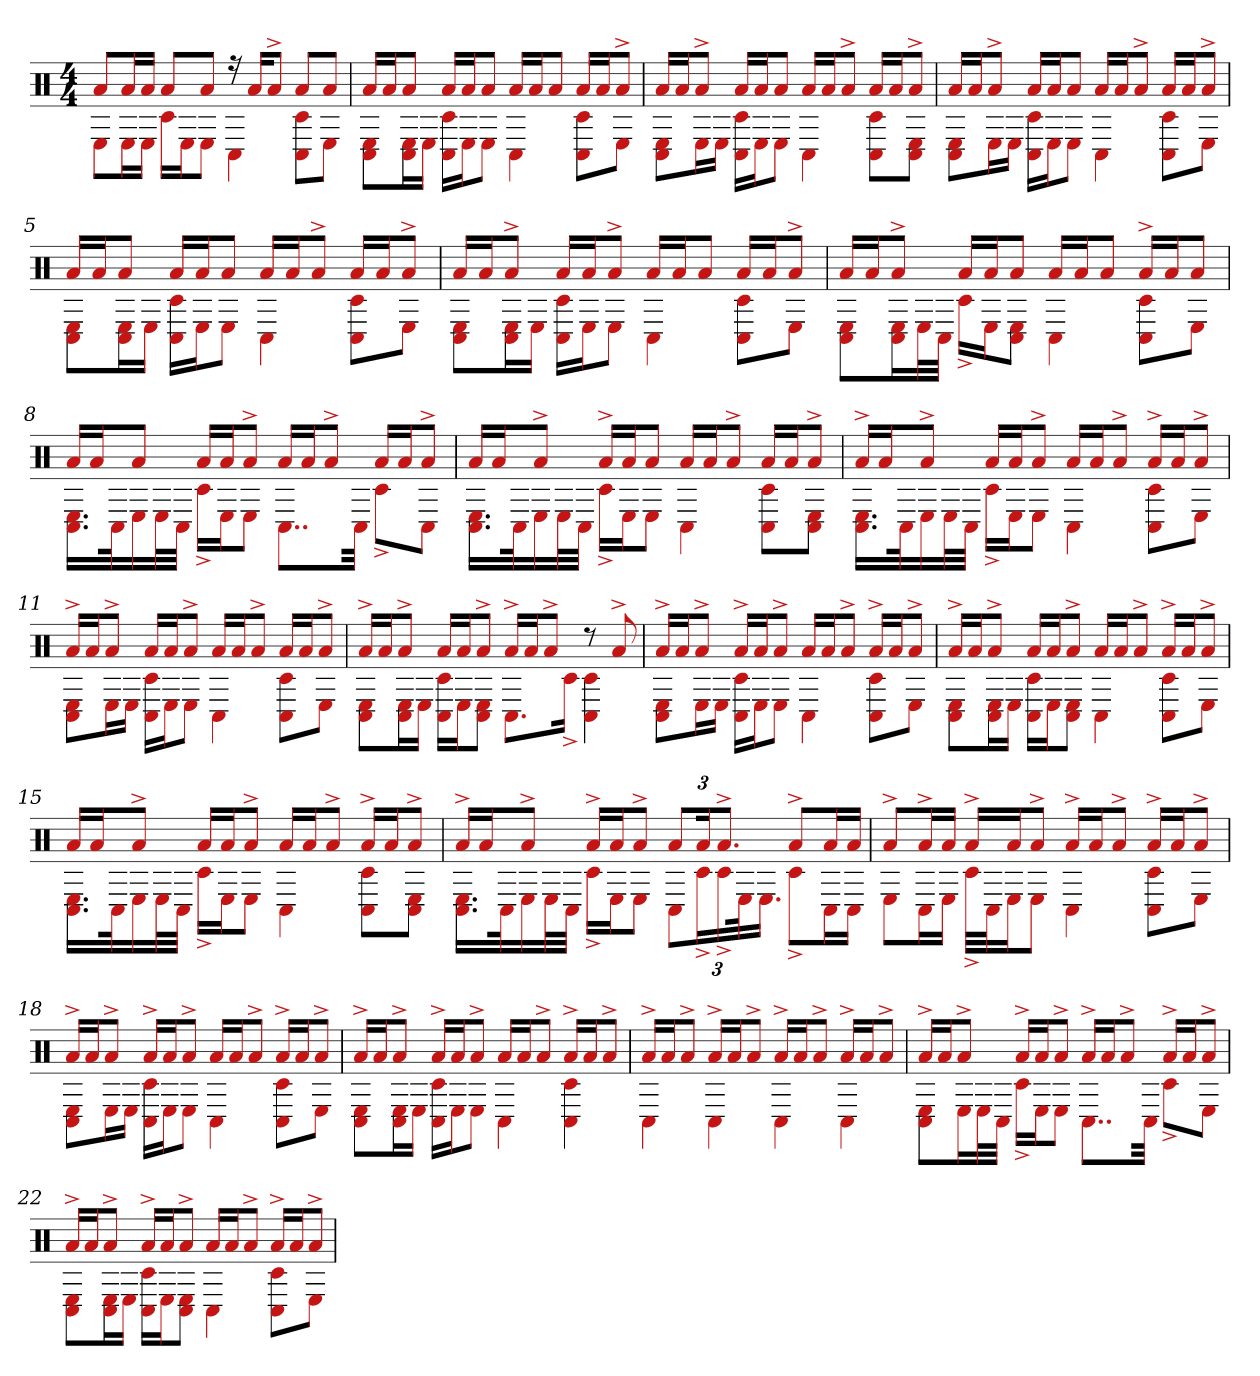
**kern
*part1
*staff1
*clefX
*k[]
*M4/4
=1
*^
8aL	8EL
16aL	16EL
16aJJ	16EJJ
8aL	16c#LL
.	16EJ
8aJ	8EJ
16r	4C#
16aKL	.
8a^J	.
8aL	8C# 8c#L
8aJ	8EJ
=2	=2
16aLL	8C# 8EL
16aJ	.
8aJ	16C# 16EL
.	16EJJ
16aLL	16C# 16c#LL
16aJ	16EJ
8aJ	8EJ
16aLL	4C#
16aJ	.
8aJ	.
16aLL	8C# 8c#L
16aJ	.
8a^J	8EJ
=3	=3
16aLL	8C# 8EL
16aJ	.
8a^J	16EL
.	16EJJ
16aLL	16C# 16c#LL
16aJ	16EJ
8aJ	8EJ
16aLL	4C#
16aJ	.
8a^J	.
16aLL	8C# 8c#L
16aJ	.
8a^J	8C# 8EJ
=4	=4
16aLL	8C# 8EL
16aJ	.
8a^J	16EL
.	16EJJ
16aLL	16C# 16c#LL
16aJ	16EJ
8aJ	8EJ
16aLL	4C#
16aJ	.
8a^J	.
16aLL	8C# 8c#L
16aJ	.
8a^J	8EJ
=5	=5
16aLL	8C# 8EL
16aJ	.
8aJ	16C# 16EL
.	16EJJ
16aLL	16C# 16c#LL
16aJ	16EJ
8aJ	8EJ
16aLL	4C#
16aJ	.
8a^J	.
16aLL	8C# 8c#L
16aJ	.
8a^J	8EJ
=6	=6
16aLL	8C# 8EL
16aJ	.
8a^J	16C# 16EL
.	16EJJ
16aLL	16C# 16c#LL
16aJ	16EJ
8a^J	8EJ
16aLL	4C#
16aJ	.
8aJ	.
16aLL	8C# 8c#L
16aJ	.
8a^J	8EJ
=7	=7
16aLL	8C# 8EL
16aJ	.
8a^J	16C# 16EL
.	32EL
.	32C#JJJ
16aLL	16c#^LL
16aJ	16EJ
8aJ	8C# 8EJ
16aLL	4C#
16aJ	.
8aJ	.
16a^LL	8C# 8c#L
16aJ	.
8aJ	8EJ
=8	=8
16aLL	16.C# 16.ELL
16aJ	.
.	32C#k
8aJ	16E
.	32EL
.	32C#JJJ
16aLL	16c#^LL
16aJ	16EJ
8a^J	8EJ
16aLL	8..C#L
16aJ	.
8a^J	.
.	32C#Jkk
16aLL	8c#^L
16aJ	.
8a^J	8C#J
=9	=9
16aLL	16.C# 16.ELL
16aJ	.
.	32C#k
8a^J	16E
.	32EL
.	32C#JJJ
16a^LL	16c#^LL
16aJ	16EJ
8aJ	8EJ
16aLL	4C#
16aJ	.
8a^J	.
16aLL	8C# 8c#L
16aJ	.
8a^J	8C# 8EJ
=10	=10
16a^LL	16.C# 16.ELL
16aJ	.
.	32C#k
8a^J	16E
.	32EL
.	32C#JJJ
16aLL	16c#^LL
16aJ	16EJ
8a^J	8EJ
16aLL	4C#
16aJ	.
8a^J	.
16a^LL	8C# 8c#L
16aJ	.
8a^J	8EJ
=11	=11
16a^LL	8C# 8EL
16aJ	.
8a^J	16EL
.	16EJJ
16aLL	16C# 16c#LL
16aJ	16EJ
8a^J	8EJ
16aLL	4C#
16aJ	.
8a^J	.
16aLL	8C# 8c#L
16aJ	.
8a^J	8EJ
=12	=12
16a^LL	8C# 8EL
16aJ	.
8a^J	16C# 16EL
.	16EJJ
16aLL	16C# 16c#LL
16aJ	16EJ
8a^J	8C# 8EJ
16a^LL	8.C#L
16aJ	.
8a^J	.
.	16c#^Jk
8r	4C# 4c#
8a^	.
=13	=13
16a^LL	8C# 8EL
16aJ	.
8a^J	16EL
.	16EJJ
16a^LL	16C# 16c#LL
16aJ	16EJ
8a^J	8EJ
16aLL	4C#
16aJ	.
8a^J	.
16a^LL	8C# 8c#L
16aJ	.
8a^J	8EJ
=14	=14
16a^LL	8C# 8EL
16aJ	.
8a^J	16C# 16EL
.	16EJJ
16aLL	16C# 16c#LL
16aJ	16EJ
8a^J	8C# 8EJ
16aLL	4C#
16aJ	.
8a^J	.
16a^LL	8C# 8c#L
16aJ	.
8a^J	8EJ
=15	=15
16aLL	16.C# 16.ELL
16aJ	.
.	32C#k
8a^J	16E
.	32EL
.	32C#JJJ
16aLL	16c#^LL
16aJ	16EJ
8a^J	8EJ
16aLL	4C#
16aJ	.
8a^J	.
16a^LL	8C# 8c#L
16aJ	.
8a^J	8C# 8EJ
=16	=16
16a^LL	16.C# 16.ELL
16aJ	.
.	32C#k
8a^J	16E
.	32EL
.	32C#JJJ
16a^LL	16c#^LL
16aJ	16EJ
8a^J	8EJ
12aL	12C#L
24ak	24c#^L
12.a^J	24c#^
.	48Ek
.	24.EJJ
8a^L	8c#^L
16aL	16C#L
16aJJ	16C#JJ
=17	=17
8a^L	8EL
16a^L	16C#L
16aJJ	16EJJ
16a^LL	32c#^LLL
.	32C#J
16aJ	16EJ
8a^J	8EJ
16a^LL	4C#
16aJ	.
8a^J	.
16a^LL	8C# 8c#L
16aJ	.
8a^J	8EJ
=18	=18
16a^LL	8C# 8EL
16aJ	.
8a^J	16EL
.	16EJJ
16a^LL	16C# 16c#LL
16aJ	16EJ
8a^J	8EJ
16aLL	4C#
16aJ	.
8a^J	.
16a^LL	8C# 8c#L
16aJ	.
8a^J	8EJ
=19	=19
16a^LL	8C# 8EL
16aJ	.
8a^J	16C# 16EL
.	16EJJ
16a^LL	16C# 16c#LL
16aJ	16EJ
8a^J	8EJ
16aLL	4C#
16aJ	.
8a^J	.
16a^LL	4C# 4c#
16aJ	.
8a^J	.
=20	=20
16a^LL	4C#
16aJ	.
8a^J	.
16a^LL	4C#
16aJ	.
8a^J	.
16a^LL	4C#
16aJ	.
8a^J	.
16a^LL	4C#
16aJ	.
8a^J	.
=21	=21
16a^LL	8C# 8EL
16aJ	.
8a^J	16EL
.	32EL
.	32C#JJJ
16a^LL	16c#^LL
16aJ	16EJ
8a^J	8EJ
16a^LL	8..C#L
16aJ	.
8a^J	.
.	32C#Jkk
16a^LL	8c#^L
16aJ	.
8a^J	8EJ
=22	=22
16a^LL	8C# 8EL
16aJ	.
8a^J	16C# 16EL
.	16EJJ
16a^LL	16C# 16c#LL
16aJ	16EJ
8a^J	8C# 8EJ
16aLL	4C#
16aJ	.
8a^J	.
16a^LL	8C# 8c#L
16aJ	.
8a^J	8EJ
*v	*v
=
*-
